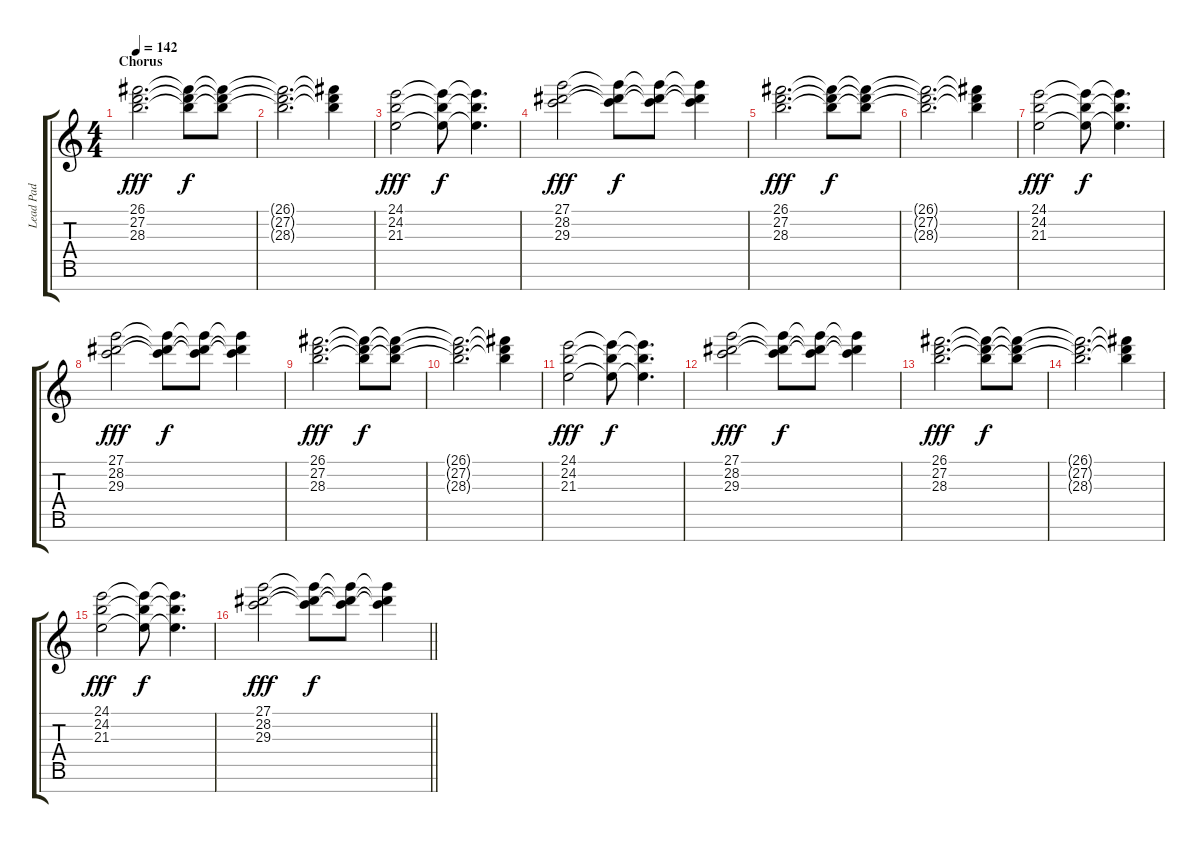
\track ("Lead Pad" "Lead Pad") {instrument lead2sawtooth}
\staff {score tabs}
\tuning (E4 B3 G3 D3 A2 E2 B1) {hide}
\ts (4 4)
\section ("" "Chorus")
\tempo 142
\clef g2
\ks c
(26.1 27.2 28.3).2{d dy fff} (26.1{t} 27.2{t} 28.3{t}).8{dy f} (26.1{t} 27.2{t} 28.3{t}).8 |
(26.1{t} 27.2{t} 28.3{t}).2{d} (26.1{t} 27.2{t} 28.3{t}).4 |
(24.1 24.2 21.3).2{dy fff} (24.1{t} 24.2{t} 21.3{t}).8{dy f} (24.1{t} 24.2{t} 21.3{t}).4{d} |
(27.1 28.2 29.3).2{dy fff} (27.1{t} 28.2{t} 29.3{t}).8{dy f} (27.1{t} 28.2{t} 29.3{t}).8 (27.1{t} 28.2{t} 29.3{t}).4 |
(26.1 27.2 28.3).2{d dy fff} (26.1{t} 27.2{t} 28.3{t}).8{dy f} (26.1{t} 27.2{t} 28.3{t}).8 |
(26.1{t} 27.2{t} 28.3{t}).2{d} (26.1{t} 27.2{t} 28.3{t}).4 |
(24.1 24.2 21.3).2{dy fff} (24.1{t} 24.2{t} 21.3{t}).8{dy f} (24.1{t} 24.2{t} 21.3{t}).4{d} |
(27.1 28.2 29.3).2{dy fff} (27.1{t} 28.2{t} 29.3{t}).8{dy f} (27.1{t} 28.2{t} 29.3{t}).8 (27.1{t} 28.2{t} 29.3{t}).4 |
(26.1 27.2 28.3).2{d dy fff} (26.1{t} 27.2{t} 28.3{t}).8{dy f} (26.1{t} 27.2{t} 28.3{t}).8 |
(26.1{t} 27.2{t} 28.3{t}).2{d} (26.1{t} 27.2{t} 28.3{t}).4 |
(24.1 24.2 21.3).2{dy fff} (24.1{t} 24.2{t} 21.3{t}).8{dy f} (24.1{t} 24.2{t} 21.3{t}).4{d} |
(27.1 28.2 29.3).2{dy fff} (27.1{t} 28.2{t} 29.3{t}).8{dy f} (27.1{t} 28.2{t} 29.3{t}).8 (27.1{t} 28.2{t} 29.3{t}).4 |
(26.1 27.2 28.3).2{d dy fff} (26.1{t} 27.2{t} 28.3{t}).8{dy f} (26.1{t} 27.2{t} 28.3{t}).8 |
(26.1{t} 27.2{t} 28.3{t}).2{d} (26.1{t} 27.2{t} 28.3{t}).4 |
(24.1 24.2 21.3).2{dy fff} (24.1{t} 24.2{t} 21.3{t}).8{dy f} (24.1{t} 24.2{t} 21.3{t}).4{d} |
\barLineRight lightlight
(27.1 28.2 29.3).2{dy fff} (27.1{t} 28.2{t} 29.3{t}).8{dy f} (27.1{t} 28.2{t} 29.3{t}).8 (27.1{t} 28.2{t} 29.3{t}).4
